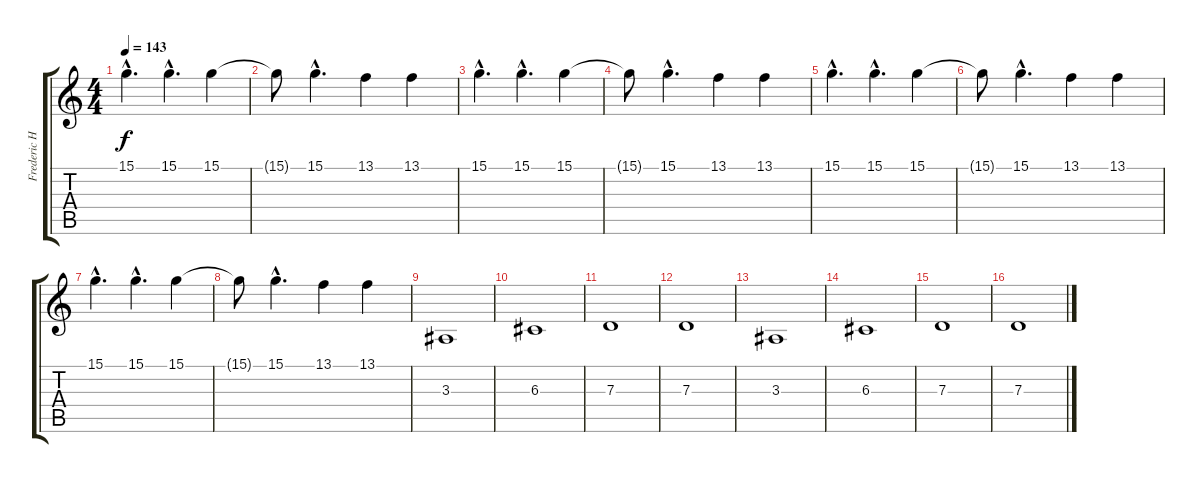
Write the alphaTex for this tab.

\track ("Frederic Helmer" "Frederic H") {instrument lead8bassandlead}
\staff {score tabs}
\tuning (E4 B3 G3 D3 A2 E2) {hide}
\ts (4 4)
\tempo 143
\clef g2
\ks c
15.1{hac}.4{d dy f} 15.1{hac}.4{d} 15.1.4 |
15.1{t}.8 15.1{hac}.4{d} 13.1.4 13.1.4 |
15.1{hac}.4{d} 15.1{hac}.4{d} 15.1.4 |
15.1{t}.8 15.1{hac}.4{d} 13.1.4 13.1.4 |
15.1{hac}.4{d} 15.1{hac}.4{d} 15.1.4 |
15.1{t}.8 15.1{hac}.4{d} 13.1.4 13.1.4 |
15.1{hac}.4{d} 15.1{hac}.4{d} 15.1.4 |
15.1{t}.8 15.1{hac}.4{d} 13.1.4 13.1.4 |
3.3.1{volume 10} |
6.3.1 |
7.3.1 |
7.3.1 |
3.3.1 |
6.3.1 |
7.3.1 |
7.3.1
